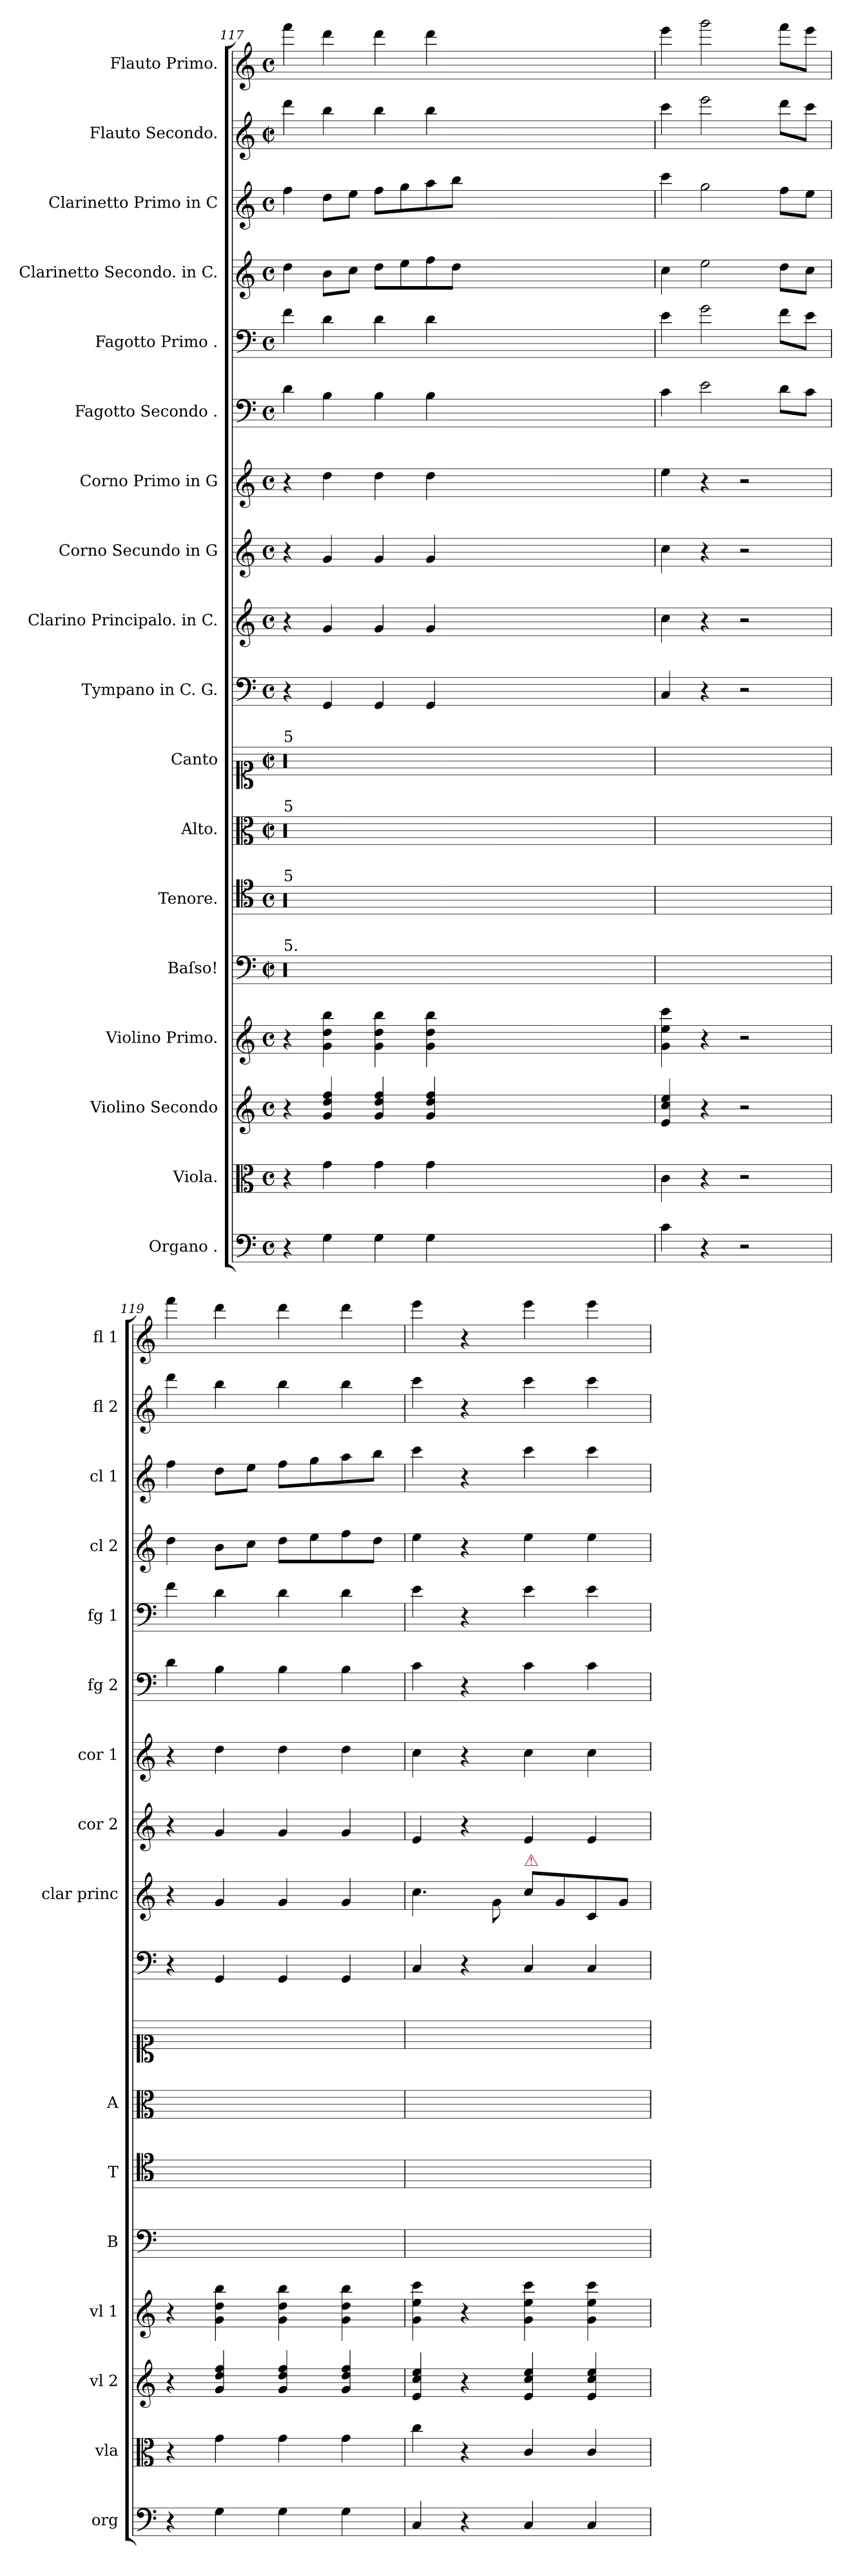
**kern	**kern	**kern	**kern	**kern	**kern	**kern	**kern	**kern	**kern	**kern	**kern	**kern	**kern	**kern	**kern	**kern	**kern
*part18	*part17	*part16	*part15	*part14	*part13	*part12	*part11	*part10	*part9	*part8	*part7	*part6	*part5	*part4	*part3	*part2	*part1
*staff18	*staff17	*staff16	*staff15	*staff14	*staff13	*staff12	*staff11	*staff10	*staff9	*staff8	*staff7	*staff6	*staff5	*staff4	*staff3	*staff2	*staff1
*I"Organo .	*I"Viola.	*I"Violino Secondo	*I"Violino Primo.	*I"Baſso!	*I"Tenore.	*I"Alto.	*I"Canto	*I"Tympano in C. G.	*I"Clarino Principalo. in C.	*I"Corno Secundo in G	*I"Corno Primo in G	*I"Fagotto Secondo .	*I"Fagotto Primo .	*I"Clarinetto Secondo. in C.	*I"Clarinetto Primo in C	*I"Flauto Secondo.	*I"Flauto Primo.
*I'org	*I'vla	*I'vl 2	*I'vl 1	*I'B	*I'T	*I'A	*	*	*I'clar princ	*I'cor 2	*I'cor 1	*I'fg 2	*I'fg 1	*I'cl 2	*I'cl 1	*I'fl 2	*I'fl 1
*clefF4	*clefC3	*clefG2	*clefG2	*clefF4	*clefC4	*clefC3	*clefC1	*clefF4	*clefG2	*clefG2	*clefG2	*clefF4	*clefF4	*clefG2	*clefG2	*clefG2	*clefG2
*k[]	*k[]	*k[]	*k[]	*k[]	*k[]	*k[]	*k[]	*k[]	*k[]	*k[]	*k[]	*k[]	*k[]	*k[]	*k[]	*k[]	*k[]
*C:	*C:	*C:	*C:	*C:	*C:	*C:	*C:	*C:	*C:	*C:	*C:	*C:	*C:	*C:	*C:	*C:	*C:
*M4/4	*M4/4	*M4/4	*M4/4	*M4/4	*M4/4	*M4/4	*M4/4	*M4/4	*M4/4	*M4/4	*M4/4	*M4/4	*M4/4	*M4/4	*M4/4	*M4/4	*M4/4
*met(c)	*met(c)	*met(c)	*met(c)	*met(c|)	*met(c)	*met(c|)	*met(c|)	*met(c)	*met(c)	*met(c)	*met(c)	*met(c)	*met(c)	*met(c)	*met(c)	*met(c|)	*met(c)
=117	=117	=117	=117	=117	=117	=117	=117	=117	=117	=117	=117	=117	=117	=117	=117	=117	=117
!	!	!	!	!	!	!	!LO:TX:a:t=5	!	!	!	!	!	!	!	!	!	!
!	!	!	!	!	!	!LO:TX:a:t=5	!	!	!	!	!	!	!	!	!	!	!
!	!	!	!	!	!LO:TX:a:t=5	!	!	!	!	!	!	!	!	!	!	!	!
!	!	!	!	!LO:TX:a:t=5.	!	!	!	!	!	!	!	!	!	!	!	!	!
4r	4r	4r	4r	00r	00r	00r	00r	4r	4r	4r	4r	4d\	4f\	4dd\	4ff\	4ddd\	4fff\
4G\	4g\	4g/ 4dd/ 4ff/	4g\ 4dd\ 4bb\	.	.	.	.	4GG/	4g/	4g/	4dd\	4B\	4d\	8b\L	8dd\L	4bb\	4ddd\
.	.	.	.	.	.	.	.	.	.	.	.	.	.	8cc\J	8ee\J	.	.
4G\	4g\	4g/ 4dd/ 4ff/	4g\ 4dd\ 4bb\	.	.	.	.	4GG/	4g/	4g/	4dd\	4B\	4d\	8dd\L	8ff\L	4bb\	4ddd\
.	.	.	.	.	.	.	.	.	.	.	.	.	.	8ee\	8gg\	.	.
4G\	4g\	4g/ 4dd/ 4ff/	4g\ 4dd\ 4bb\	.	.	.	.	4GG/	4g/	4g/	4dd\	4B\	4d\	8ff\	8aa\	4bb\	4ddd\
.	.	.	.	.	.	.	.	.	.	.	.	.	.	8dd\J	8bb\J	.	.
0.ryy	0.ryy	0.ryy	0.ryy	.	.	.	.	0.ryy	0.ryy	0.ryy	0.ryy	0.ryy	0.ryy	0.ryy	0.ryy	0.ryy	0.ryy
=118	=118	=118	=118	=118	=118	=118	=118	=118	=118	=118	=118	=118	=118	=118	=118	=118	=118
4c\	4c\	4e/ 4cc/ 4ee/	4g\ 4ee\ 4ccc\	1ryy	1ryy	1ryy	1ryy	4C/	4cc\	4cc\	4ee\	4c\	4e\	4cc\	4ccc\	4ccc\	4eee\
4r	4r	4r	4r	.	.	.	.	4r	4r	4r	4r	2e\	2g\	2ee\	2gg\	2eee\	2ggg\
2r	2r	2r	2r	.	.	.	.	2r	2r	2r	2r	.	.	.	.	.	.
.	.	.	.	.	.	.	.	.	.	.	.	8d\L	8f\L	8dd\L	8ff\L	8ddd\L	8fff\L
.	.	.	.	.	.	.	.	.	.	.	.	8c\J	8e\J	8cc\J	8ee\J	8ccc\J	8eee\J
=119	=119	=119	=119	=119	=119	=119	=119	=119	=119	=119	=119	=119	=119	=119	=119	=119	=119
4r	4r	4r	4r	1ryy	1ryy	1ryy	1ryy	4r	4r	4r	4r	4d\	4f\	4dd\	4ff\	4ddd\	4fff\
4G\	4g\	4g/ 4dd/ 4ff/	4g\ 4dd\ 4bb\	.	.	.	.	4GG/	4g/	4g/	4dd\	4B\	4d\	8b\L	8dd\L	4bb\	4ddd\
.	.	.	.	.	.	.	.	.	.	.	.	.	.	8cc\J	8ee\J	.	.
4G\	4g\	4g/ 4dd/ 4ff/	4g\ 4dd\ 4bb\	.	.	.	.	4GG/	4g/	4g/	4dd\	4B\	4d\	8dd\L	8ff\L	4bb\	4ddd\
.	.	.	.	.	.	.	.	.	.	.	.	.	.	8ee\	8gg\	.	.
4G\	4g\	4g/ 4dd/ 4ff/	4g\ 4dd\ 4bb\	.	.	.	.	4GG/	4g/	4g/	4dd\	4B\	4d\	8ff\	8aa\	4bb\	4ddd\
.	.	.	.	.	.	.	.	.	.	.	.	.	.	8dd\J	8bb\J	.	.
=120	=120	=120	=120	=120	=120	=120	=120	=120	=120	=120	=120	=120	=120	=120	=120	=120	=120
4C/	4cc\	4e/ 4cc/ 4ee/	4g\ 4ee\ 4ccc\	1ryy	1ryy	1ryy	1ryy	4C/	4.cc\	4e/	4cc\	4c\	4e\	4ee\	4ccc\	4ccc\	4eee\
4r	4r	4r	4r	.	.	.	.	4r	.	4r	4r	4r	4r	4r	4r	4r	4r
.	.	.	.	.	.	.	.	.	8g\	.	.	.	.	.	.	.	.
!	!	!	!	!	!	!	!	!	!LO:TX:a:color=crimson:t=⚠	!	!	!	!	!	!	!	!
4C/	4c/	4e/ 4cc/ 4ee/	4g\ 4ee\ 4ccc\	.	.	.	.	4C/	8cc\L	4e/	4cc\	4c\	4e\	4ee\	4ccc\	4ccc\	4eee\
.	.	.	.	.	.	.	.	.	8g\	.	.	.	.	.	.	.	.
4C/	4c/	4e/ 4cc/ 4ee/	4g\ 4ee\ 4ccc\	.	.	.	.	4C/	8c/	4e/	4cc\	4c\	4e\	4ee\	4ccc\	4ccc\	4eee\
.	.	.	.	.	.	.	.	.	8g/J	.	.	.	.	.	.	.	.
=	=	=	=	=	=	=	=	=	=	=	=	=	=	=	=	=	=
*-	*-	*-	*-	*-	*-	*-	*-	*-	*-	*-	*-	*-	*-	*-	*-	*-	*-
